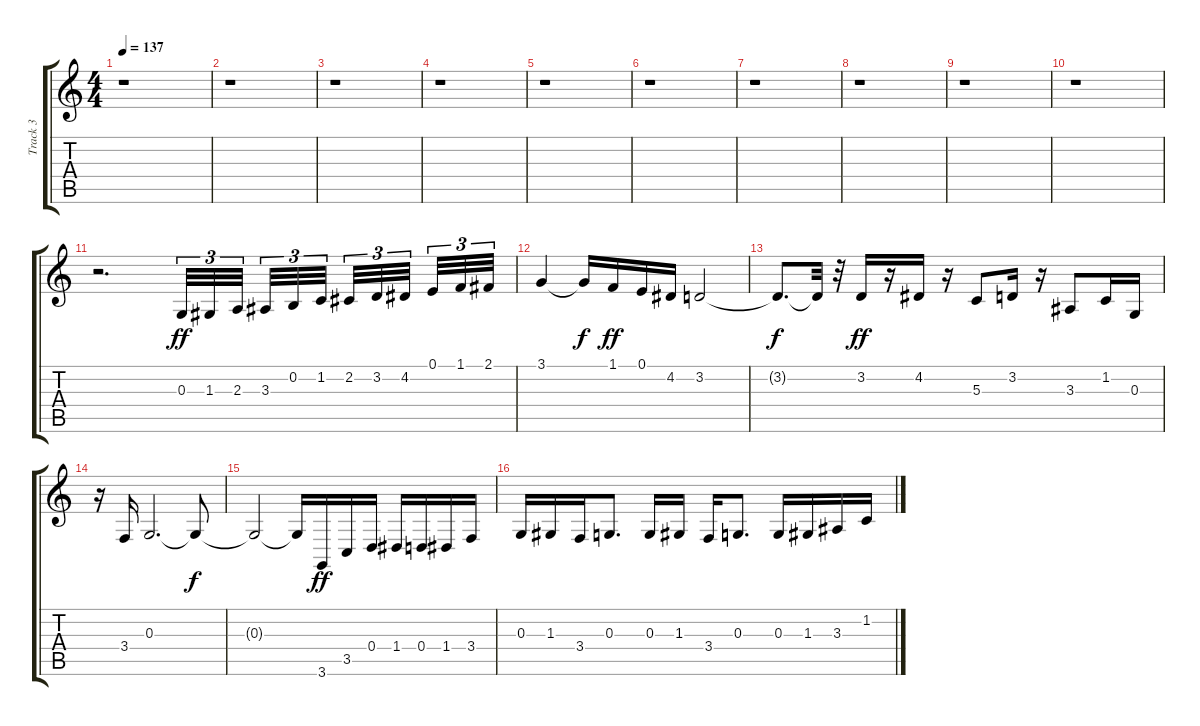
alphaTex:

\track ("Track 3" "Track 3") {instrument tenorsax}
\staff {score tabs}
\tuning (E4 B3 G3 D3 A2 E2) {hide}
\ts (4 4)
\tempo 137
\clef g2
\ks c
r.1{dy f} |
r.1 |
r.1 |
r.1 |
r.1 |
r.1 |
r.1 |
r.1 |
r.1 |
r.1 |
r.2{d} 0.3.32{tu (3 2) dy ff} 1.3.32{tu (3 2)} 2.3.32{tu (3 2) beam splitsecondary} 3.3.32{tu (3 2)} 0.2.32{tu (3 2)} 1.2.32{tu (3 2) beam splitsecondary} 2.2.32{tu (3 2)} 3.2.32{tu (3 2)} 4.2.32{tu (3 2) beam splitsecondary} 0.1.32{tu (3 2)} 1.1.32{tu (3 2)} 2.1.32{tu (3 2)} |
3.1.4 3.1{t}.16{dy f} 1.1.16{dy ff} 0.1.16 4.2.16 3.2.2 |
3.2{t}.8{d dy f} 3.2{t}.32 r.32 3.2.16{dy ff} r.16 4.2.16 r.16 5.3.8 3.2.16 r.16 3.3.8 1.2.16 0.3.16 |
r.16 3.4.16 0.3.2{d} 0.3{t}.8{dy f} |
0.3{t}.2 0.3{t}.16 3.6.16{dy ff} 3.5.16 0.4.16 1.4.16 0.4.16 1.4.16 3.4.16 |
0.3.16 1.3.16 3.4.16 0.3.8{d} 0.3.16 1.3.16 3.4.16 0.3.8{d} 0.3.16 1.3.16 3.3.16 1.2.16
